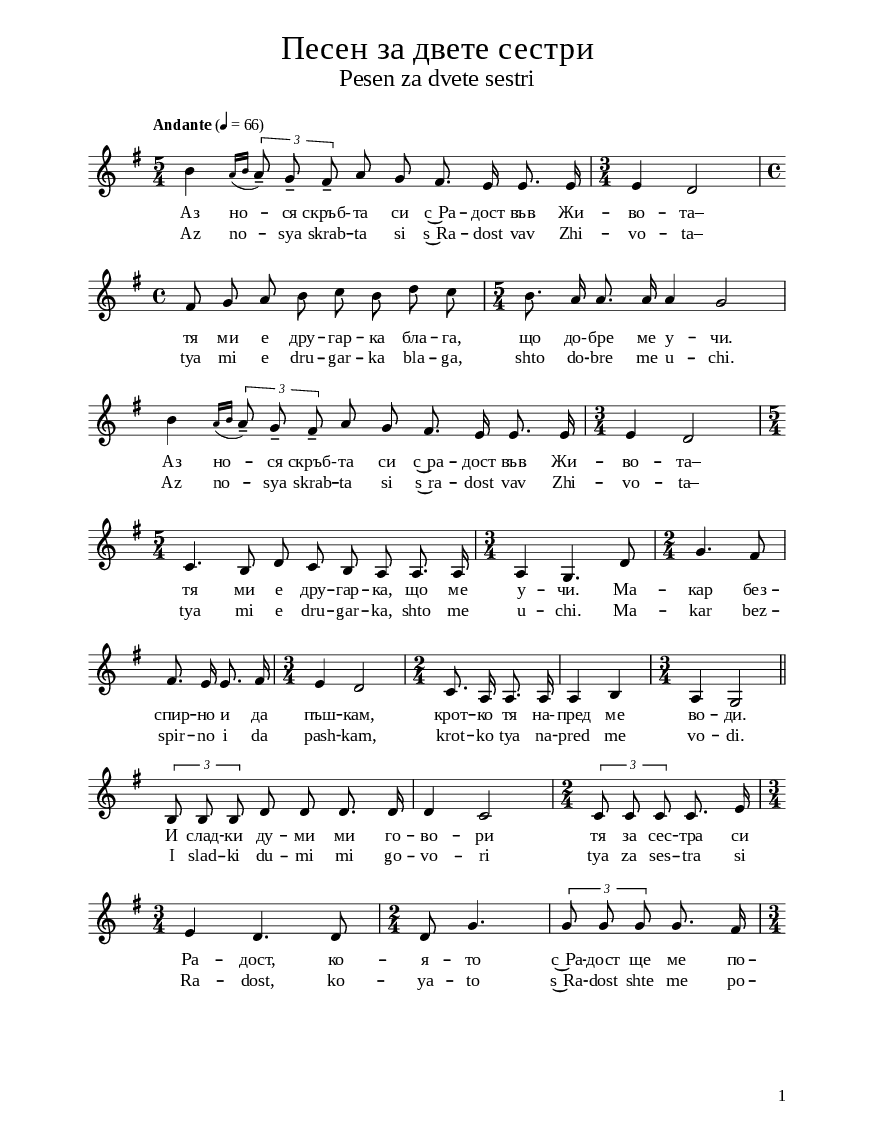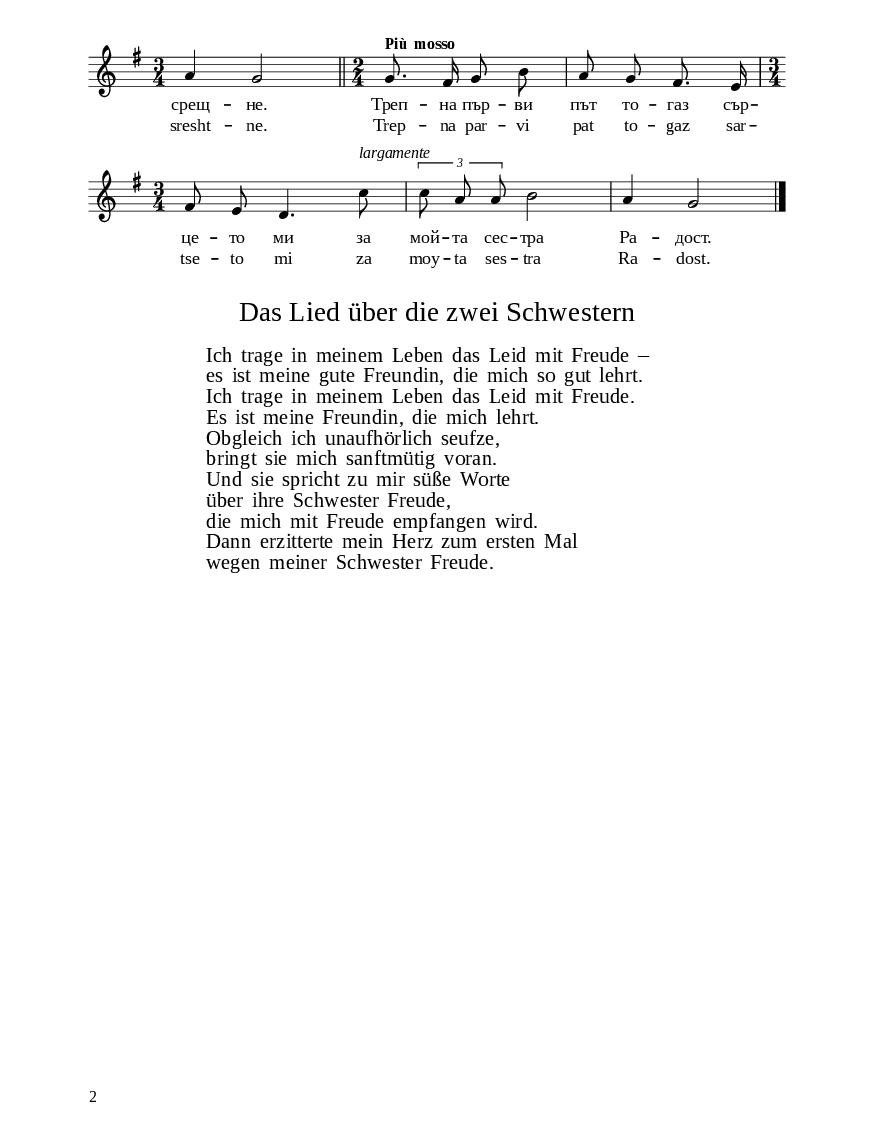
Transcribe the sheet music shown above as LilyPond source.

\version "2.24.0"

% include paper part and global functions
\include "include/globals.ily"

\bookpart {
  \label #'ref039
  \tocItem \markup " "
  \include "include/bookpart-paper.ily"
  \score {
    \include "include/score-layout.ily"

    \new Voice \absolute {
      \clef treble
      \key g \major
      \time 5/4
      \tempoFunc "Andante" 4 "66"
      \autoBeamOff
      b'4
      \grace {  a'16 ( [  b'16 ] } \times 2/3 {
        a'8 )
        --  g'8 --  fis'8 --
      }
      a'8  g'8  fis'8.  e'16  e'8. e'16 | % 2
      \time 3/4   % 2
      e'4  d'2 \break | % 3
      \time 4/4   % 3
      fis'8  g'8  a'8  b'8  c''8
      b'8  d''8  c''8 | % 4
      \time 5/4  b'8.  a'16  a'8.  a'16  a'4 g'2 \break | % 5
      b'4
      \grace { a'16 ( [ b'16 ] } \times 2/3 {
        a'8 )
        -- g'8 -- fis'8 --
      }
      a'8 g'8 fis'8. e'16 e'8.
      e'16 | % 6
      \time 3/4  | % 6
      e'4 d'2 \break | % 7
      \time 5/4  | % 7
      c'4. b8 d'8 c'8 b8 a8
      a8. a16 | % 8
      \time 3/4  | % 8
      a4 g4. d'8 | % 9
      \time 2/4  | % 9
      g'4. fis'8 \break |
      fis'8. e'16 e'8. fis'16 | % 11
      \time 3/4  | % 11
      e'4 d'2 | % 12
      \time 2/4  | % 12
      c'8. a16 a8. a16 | % 13
      a4 b4 | % 14
      \time 3/4  | % 14
      a4 g2 \bar "||"
      \break | % 15
      \times 2/3  {
        b8 b8 b8
      }
      d'8 d'8 d'8. d'16 | % 16
      d'4 c'2 | % 17
      \time 2/4  | % 17
      \times 2/3  {
        c'8 c'8 c'8
      }
      c'8. e'16 \break | % 18
      \time 3/4  | % 18
      e'4 d'4. d'8 | % 19
      \time 2/4  | % 19
      d'8 g'4. |
      \times 2/3  {
        g'8 g'8 g'8
      }
      g'8. fis'16 \pageBreak | % 21
      \time 3/4  | % 21
      a'4 g'2 \bar "||"
      \time 2/4  | % 22
      g'8. ^\markup{ \bold {Più mosso} } fis'16
      g'8  b'8 | % 23
      a'8 g'8 fis'8. e'16 \break | % 24
      \time 3/4  | % 24
      fis'8 e'8 d'4.  c''8 ^\markup{
        \italic {largamente}
      }
      | % 25
      \times 2/3  {
        c''8 a'8 a'8
      }
      b'2 | % 26
      a'4 g'2 \bar "|."

    }
    \addlyrics {
      Аз  но -- ся "скръб-" -- та си
      с~Ра -- дост във Жи -- во -- та–
      тя ми е дру -- гар -- ка бла --
      га, що "до-" -- бре ме у -- чи. Аз
      но -- ся "скръб-" -- та си
      с~ра -- дост във Жи -- во -- та–
      тя ми е дру -- гар -- ка, що ме
      у -- чи. Ма -- кар без -- спир -- но
      и да пъш -- кам, крот -- ко тя "на-"
      -- пред ме во -- ди. И слад -- ки
      ду -- ми ми го -- во -- ри тя за
      сес -- тра си Ра -- дост, ко -- я --
      то с~Ра -- дост ще ме по -- срещ
      -- не. Треп -- на пър -- ви път то
      -- газ сър -- це -- то ми за мой --
      та сес -- тра Ра -- дост.
    }
    \addlyrics {
      Az  no -- sya skrab -- ta si
      s~Ra -- dost vav Zhi -- vo -- ta–
      tya mi e dru -- gar -- ka bla --
      ga, shto do -- bre me u -- chi. Az
      no -- sya skrab -- ta si
      s~ra -- dost vav Zhi -- vo -- ta–
      tya mi e dru -- gar -- ka, shto me
      u -- chi. Ma -- kar bez -- spir -- no
      i da pash -- kam, krot -- ko tya na
      -- pred me vo -- di. I slad -- ki
      du -- mi mi go -- vo -- ri tya za
      ses -- tra si Ra -- dost, ko -- ya --
      to s~Ra -- dost shte me po -- sresht
      -- ne. Trep -- na par -- vi pat to
      -- gaz sar -- tse -- to mi za moy --
      ta ses -- tra Ra -- dost.}


      \header {
        title = \titleFunc "Песен за двете сестри" "Pesen za dvete sestri"
      }

      \midi{}

    } % score



    % include foreign translation(s) of the song
    \version "2.24.1"

\markup \fill-line { \fontsize #deTitleFontSize "Das Lied über die zwei Schwestern" }
\markup \null
\markup \null
\markup \fontsize #deCoupletFontSize {
  \hspace #10
  \override #`(baseline-skip . ,deCoupletBaselineSkip)

  \column {

    \line { " "Ich trage in meinem Leben das Leid mit Freude – }

    \line { " "es ist meine gute Freundin, die mich so gut lehrt. }

    \line { " "Ich trage in meinem Leben das Leid mit Freude.}

    \line { " "Es ist meine Freundin, die mich lehrt.}

    \line { " "Obgleich ich unaufhörlich seufze, }

    \line { " "bringt sie mich sanftmütig voran. }

    \line { " "Und sie spricht zu mir süße Worte}

    \line { " "über ihre Schwester Freude,}

    \line { " "die mich mit Freude empfangen wird.}

    \line { " "Dann erzitterte mein Herz zum ersten Mal }

    \line { " "wegen meiner Schwester Freude.}

  }
}



  } % bookpart

  % Più mosso
  %
